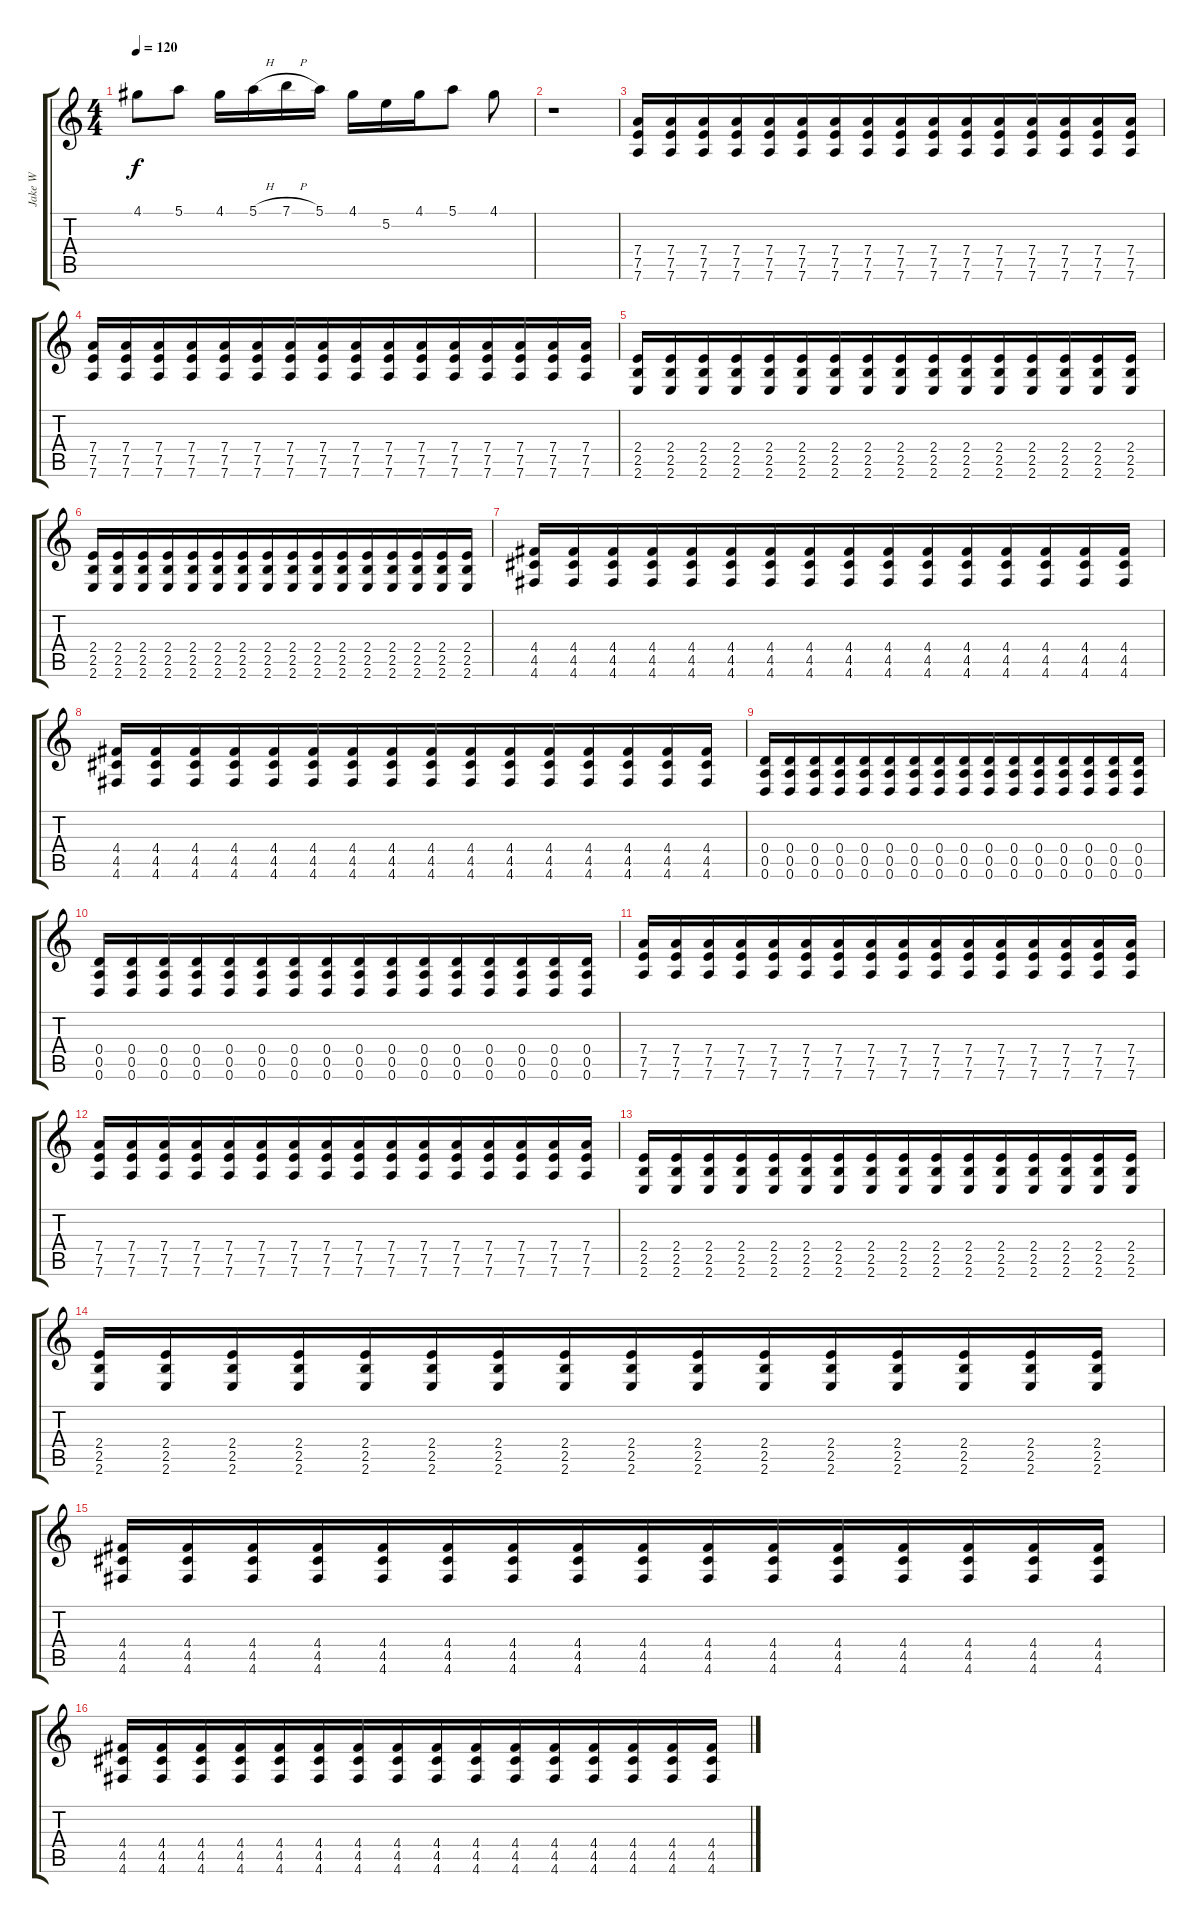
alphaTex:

\track ("Jake W" "Jake W") {instrument distortionguitar}
\staff {score tabs}
\tuning (E4 B3 G3 D3 A2 D2) {hide}
\ts (4 4)
\tempo 120
\clef g2
\ks c
4.1.8{dy f} 5.1.8 4.1.16 5.1{h}.16 7.1{h}.16 5.1.16 4.1.16 5.2.16 4.1.16 5.1.8 4.1.8 |
r.1 |
(7.4 7.5 7.6).16 (7.4 7.5 7.6).16 (7.4 7.5 7.6).16 (7.4 7.5 7.6).16{beam merge} (7.4 7.5 7.6).16 (7.4 7.5 7.6).16 (7.4 7.5 7.6).16 (7.4 7.5 7.6).16{beam merge} (7.4 7.5 7.6).16 (7.4 7.5 7.6).16 (7.4 7.5 7.6).16 (7.4 7.5 7.6).16{beam merge} (7.4 7.5 7.6).16 (7.4 7.5 7.6).16 (7.4 7.5 7.6).16 (7.4 7.5 7.6).16 |
(7.4 7.5 7.6).16 (7.4 7.5 7.6).16 (7.4 7.5 7.6).16 (7.4 7.5 7.6).16{beam merge} (7.4 7.5 7.6).16 (7.4 7.5 7.6).16 (7.4 7.5 7.6).16 (7.4 7.5 7.6).16{beam merge} (7.4 7.5 7.6).16 (7.4 7.5 7.6).16 (7.4 7.5 7.6).16 (7.4 7.5 7.6).16{beam merge} (7.4 7.5 7.6).16 (7.4 7.5 7.6).16 (7.4 7.5 7.6).16 (7.4 7.5 7.6).16 |
(2.4 2.5 2.6).16 (2.4 2.5 2.6).16 (2.4 2.5 2.6).16 (2.4 2.5 2.6).16{beam merge} (2.4 2.5 2.6).16 (2.4 2.5 2.6).16 (2.4 2.5 2.6).16 (2.4 2.5 2.6).16{beam merge} (2.4 2.5 2.6).16 (2.4 2.5 2.6).16 (2.4 2.5 2.6).16 (2.4 2.5 2.6).16{beam merge} (2.4 2.5 2.6).16 (2.4 2.5 2.6).16 (2.4 2.5 2.6).16 (2.4 2.5 2.6).16 |
(2.4 2.5 2.6).16 (2.4 2.5 2.6).16 (2.4 2.5 2.6).16 (2.4 2.5 2.6).16{beam merge} (2.4 2.5 2.6).16 (2.4 2.5 2.6).16 (2.4 2.5 2.6).16 (2.4 2.5 2.6).16{beam merge} (2.4 2.5 2.6).16 (2.4 2.5 2.6).16 (2.4 2.5 2.6).16 (2.4 2.5 2.6).16{beam merge} (2.4 2.5 2.6).16 (2.4 2.5 2.6).16 (2.4 2.5 2.6).16 (2.4 2.5 2.6).16 |
(4.4 4.5 4.6).16 (4.4 4.5 4.6).16 (4.4 4.5 4.6).16 (4.4 4.5 4.6).16{beam merge} (4.4 4.5 4.6).16 (4.4 4.5 4.6).16 (4.4 4.5 4.6).16 (4.4 4.5 4.6).16{beam merge} (4.4 4.5 4.6).16 (4.4 4.5 4.6).16 (4.4 4.5 4.6).16 (4.4 4.5 4.6).16{beam merge} (4.4 4.5 4.6).16 (4.4 4.5 4.6).16 (4.4 4.5 4.6).16 (4.4 4.5 4.6).16 |
(4.4 4.5 4.6).16 (4.4 4.5 4.6).16 (4.4 4.5 4.6).16 (4.4 4.5 4.6).16{beam merge} (4.4 4.5 4.6).16 (4.4 4.5 4.6).16 (4.4 4.5 4.6).16 (4.4 4.5 4.6).16{beam merge} (4.4 4.5 4.6).16 (4.4 4.5 4.6).16 (4.4 4.5 4.6).16 (4.4 4.5 4.6).16{beam merge} (4.4 4.5 4.6).16 (4.4 4.5 4.6).16 (4.4 4.5 4.6).16 (4.4 4.5 4.6).16 |
(0.4 0.5 0.6).16 (0.4 0.5 0.6).16 (0.4 0.5 0.6).16 (0.4 0.5 0.6).16{beam merge} (0.4 0.5 0.6).16 (0.4 0.5 0.6).16 (0.4 0.5 0.6).16 (0.4 0.5 0.6).16{beam merge} (0.4 0.5 0.6).16 (0.4 0.5 0.6).16 (0.4 0.5 0.6).16 (0.4 0.5 0.6).16{beam merge} (0.4 0.5 0.6).16 (0.4 0.5 0.6).16 (0.4 0.5 0.6).16 (0.4 0.5 0.6).16 |
(0.4 0.5 0.6).16 (0.4 0.5 0.6).16 (0.4 0.5 0.6).16 (0.4 0.5 0.6).16{beam merge} (0.4 0.5 0.6).16 (0.4 0.5 0.6).16 (0.4 0.5 0.6).16 (0.4 0.5 0.6).16{beam merge} (0.4 0.5 0.6).16 (0.4 0.5 0.6).16 (0.4 0.5 0.6).16 (0.4 0.5 0.6).16{beam merge} (0.4 0.5 0.6).16 (0.4 0.5 0.6).16 (0.4 0.5 0.6).16 (0.4 0.5 0.6).16 |
(7.4 7.5 7.6).16 (7.4 7.5 7.6).16 (7.4 7.5 7.6).16 (7.4 7.5 7.6).16{beam merge} (7.4 7.5 7.6).16 (7.4 7.5 7.6).16 (7.4 7.5 7.6).16 (7.4 7.5 7.6).16{beam merge} (7.4 7.5 7.6).16 (7.4 7.5 7.6).16 (7.4 7.5 7.6).16 (7.4 7.5 7.6).16{beam merge} (7.4 7.5 7.6).16 (7.4 7.5 7.6).16 (7.4 7.5 7.6).16 (7.4 7.5 7.6).16 |
(7.4 7.5 7.6).16 (7.4 7.5 7.6).16 (7.4 7.5 7.6).16 (7.4 7.5 7.6).16{beam merge} (7.4 7.5 7.6).16 (7.4 7.5 7.6).16 (7.4 7.5 7.6).16 (7.4 7.5 7.6).16{beam merge} (7.4 7.5 7.6).16 (7.4 7.5 7.6).16 (7.4 7.5 7.6).16 (7.4 7.5 7.6).16{beam merge} (7.4 7.5 7.6).16 (7.4 7.5 7.6).16 (7.4 7.5 7.6).16 (7.4 7.5 7.6).16 |
(2.4 2.5 2.6).16 (2.4 2.5 2.6).16 (2.4 2.5 2.6).16 (2.4 2.5 2.6).16{beam merge} (2.4 2.5 2.6).16 (2.4 2.5 2.6).16 (2.4 2.5 2.6).16 (2.4 2.5 2.6).16{beam merge} (2.4 2.5 2.6).16 (2.4 2.5 2.6).16 (2.4 2.5 2.6).16 (2.4 2.5 2.6).16{beam merge} (2.4 2.5 2.6).16 (2.4 2.5 2.6).16 (2.4 2.5 2.6).16 (2.4 2.5 2.6).16 |
(2.4 2.5 2.6).16 (2.4 2.5 2.6).16 (2.4 2.5 2.6).16 (2.4 2.5 2.6).16{beam merge} (2.4 2.5 2.6).16 (2.4 2.5 2.6).16 (2.4 2.5 2.6).16 (2.4 2.5 2.6).16{beam merge} (2.4 2.5 2.6).16 (2.4 2.5 2.6).16 (2.4 2.5 2.6).16 (2.4 2.5 2.6).16{beam merge} (2.4 2.5 2.6).16 (2.4 2.5 2.6).16 (2.4 2.5 2.6).16 (2.4 2.5 2.6).16 |
(4.4 4.5 4.6).16 (4.4 4.5 4.6).16 (4.4 4.5 4.6).16 (4.4 4.5 4.6).16{beam merge} (4.4 4.5 4.6).16 (4.4 4.5 4.6).16 (4.4 4.5 4.6).16 (4.4 4.5 4.6).16{beam merge} (4.4 4.5 4.6).16 (4.4 4.5 4.6).16 (4.4 4.5 4.6).16 (4.4 4.5 4.6).16{beam merge} (4.4 4.5 4.6).16 (4.4 4.5 4.6).16 (4.4 4.5 4.6).16 (4.4 4.5 4.6).16 |
(4.4 4.5 4.6).16 (4.4 4.5 4.6).16 (4.4 4.5 4.6).16 (4.4 4.5 4.6).16{beam merge} (4.4 4.5 4.6).16 (4.4 4.5 4.6).16 (4.4 4.5 4.6).16 (4.4 4.5 4.6).16{beam merge} (4.4 4.5 4.6).16 (4.4 4.5 4.6).16 (4.4 4.5 4.6).16 (4.4 4.5 4.6).16{beam merge} (4.4 4.5 4.6).16 (4.4 4.5 4.6).16 (4.4 4.5 4.6).16 (4.4 4.5 4.6).16
